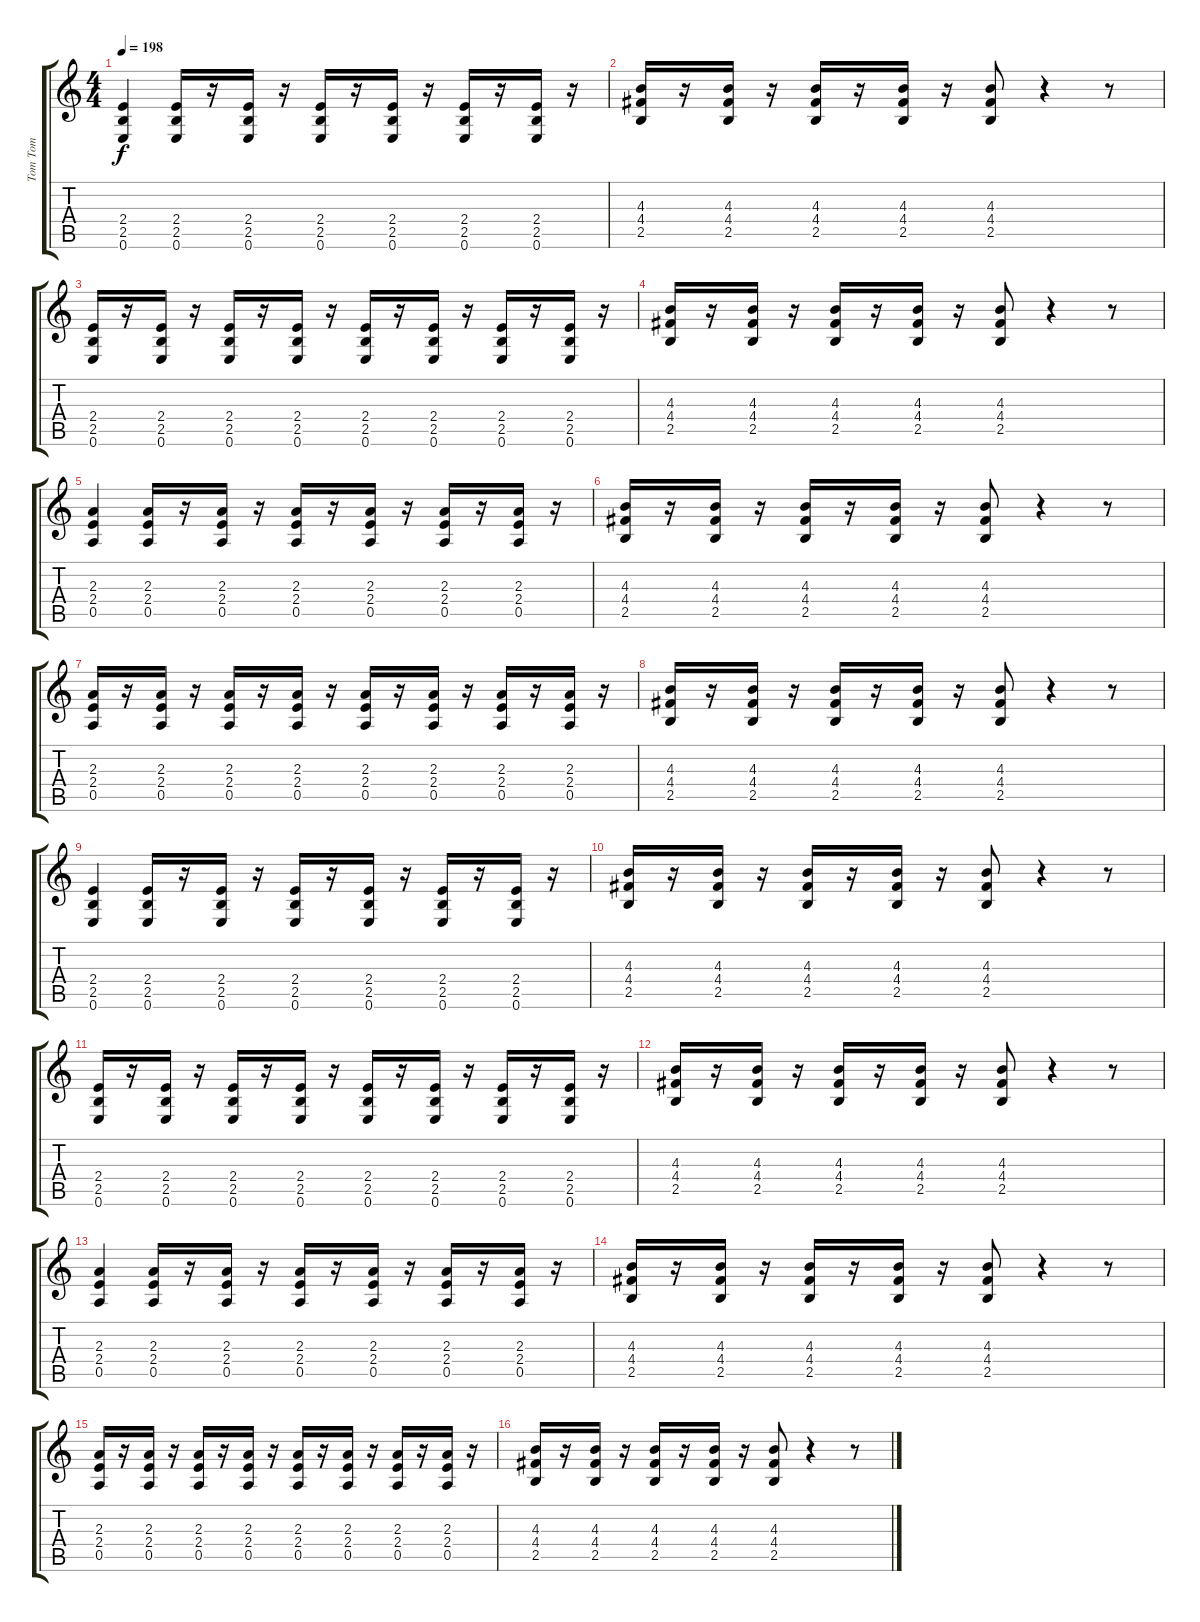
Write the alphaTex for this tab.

\track ("Tom Tom" "Tom Tom") {instrument distortionguitar}
\staff {score tabs}
\tuning (E4 B3 G3 D3 A2 E2) {hide}
\ts (4 4)
\tempo 198
\clef g2
\ks c
(2.4 2.5 0.6).4{dy f} (2.4 2.5 0.6).16 r.16 (2.4 2.5 0.6).16 r.16 (2.4 2.5 0.6).16 r.16 (2.4 2.5 0.6).16 r.16 (2.4 2.5 0.6).16 r.16 (2.4 2.5 0.6).16 r.16 |
(4.3 4.4 2.5).16 r.16 (4.3 4.4 2.5).16 r.16 (4.3 4.4 2.5).16 r.16 (4.3 4.4 2.5).16 r.16 (4.3 4.4 2.5).8 r.4 r.8 |
(2.4 2.5 0.6).16 r.16 (2.4 2.5 0.6).16 r.16 (2.4 2.5 0.6).16 r.16 (2.4 2.5 0.6).16 r.16 (2.4 2.5 0.6).16 r.16 (2.4 2.5 0.6).16 r.16 (2.4 2.5 0.6).16 r.16 (2.4 2.5 0.6).16 r.16 |
(4.3 4.4 2.5).16 r.16 (4.3 4.4 2.5).16 r.16 (4.3 4.4 2.5).16 r.16 (4.3 4.4 2.5).16 r.16 (4.3 4.4 2.5).8 r.4 r.8 |
(2.3 2.4 0.5).4 (2.3 2.4 0.5).16 r.16 (2.3 2.4 0.5).16 r.16 (2.3 2.4 0.5).16 r.16 (2.3 2.4 0.5).16 r.16 (2.3 2.4 0.5).16 r.16 (2.3 2.4 0.5).16 r.16 |
(4.3 4.4 2.5).16 r.16 (4.3 4.4 2.5).16 r.16 (4.3 4.4 2.5).16 r.16 (4.3 4.4 2.5).16 r.16 (4.3 4.4 2.5).8 r.4 r.8 |
(2.3 2.4 0.5).16 r.16 (2.3 2.4 0.5).16 r.16 (2.3 2.4 0.5).16 r.16 (2.3 2.4 0.5).16 r.16 (2.3 2.4 0.5).16 r.16 (2.3 2.4 0.5).16 r.16 (2.3 2.4 0.5).16 r.16 (2.3 2.4 0.5).16 r.16 |
(4.3 4.4 2.5).16 r.16 (4.3 4.4 2.5).16 r.16 (4.3 4.4 2.5).16 r.16 (4.3 4.4 2.5).16 r.16 (4.3 4.4 2.5).8 r.4 r.8 |
(2.4 2.5 0.6).4 (2.4 2.5 0.6).16 r.16 (2.4 2.5 0.6).16 r.16 (2.4 2.5 0.6).16 r.16 (2.4 2.5 0.6).16 r.16 (2.4 2.5 0.6).16 r.16 (2.4 2.5 0.6).16 r.16 |
(4.3 4.4 2.5).16 r.16 (4.3 4.4 2.5).16 r.16 (4.3 4.4 2.5).16 r.16 (4.3 4.4 2.5).16 r.16 (4.3 4.4 2.5).8 r.4 r.8 |
(2.4 2.5 0.6).16 r.16 (2.4 2.5 0.6).16 r.16 (2.4 2.5 0.6).16 r.16 (2.4 2.5 0.6).16 r.16 (2.4 2.5 0.6).16 r.16 (2.4 2.5 0.6).16 r.16 (2.4 2.5 0.6).16 r.16 (2.4 2.5 0.6).16 r.16 |
(4.3 4.4 2.5).16 r.16 (4.3 4.4 2.5).16 r.16 (4.3 4.4 2.5).16 r.16 (4.3 4.4 2.5).16 r.16 (4.3 4.4 2.5).8 r.4 r.8 |
(2.3 2.4 0.5).4 (2.3 2.4 0.5).16 r.16 (2.3 2.4 0.5).16 r.16 (2.3 2.4 0.5).16 r.16 (2.3 2.4 0.5).16 r.16 (2.3 2.4 0.5).16 r.16 (2.3 2.4 0.5).16 r.16 |
(4.3 4.4 2.5).16 r.16 (4.3 4.4 2.5).16 r.16 (4.3 4.4 2.5).16 r.16 (4.3 4.4 2.5).16 r.16 (4.3 4.4 2.5).8 r.4 r.8 |
(2.3 2.4 0.5).16 r.16 (2.3 2.4 0.5).16 r.16 (2.3 2.4 0.5).16 r.16 (2.3 2.4 0.5).16 r.16 (2.3 2.4 0.5).16 r.16 (2.3 2.4 0.5).16 r.16 (2.3 2.4 0.5).16 r.16 (2.3 2.4 0.5).16 r.16 |
(4.3 4.4 2.5).16 r.16 (4.3 4.4 2.5).16 r.16 (4.3 4.4 2.5).16 r.16 (4.3 4.4 2.5).16 r.16 (4.3 4.4 2.5).8 r.4 r.8
